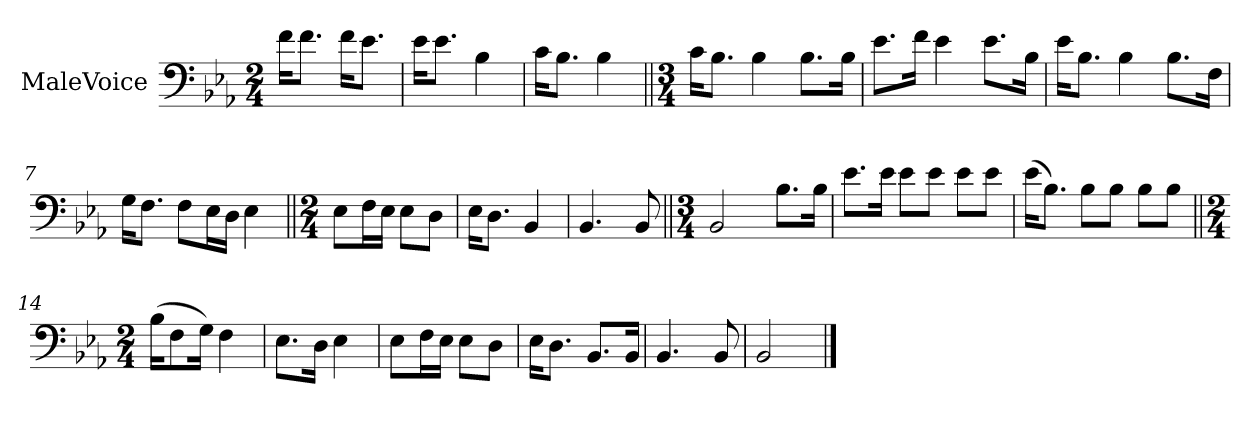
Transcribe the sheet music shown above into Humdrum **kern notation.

**kern
*part1
*staff1
*I"MaleVoice
*clefF4
*k[b-e-a-]
*M2/4
*MM84
=
16f\KL
8.f\J
16f\KL
8.e-\J
=2
16e-\KL
8.e-\J
4B-
=3
16c\KL
8.B-\J
4B-
=4||
*M3/4
16c\KL
8.B-\J
4B-
8.B-\L
16B-\Jk
=5
8.e-\L
16f\Jk
4e-
8.e-\L
16B-\Jk
=6
16e-\KL
8.B-\J
4B-
8.B-\L
16F\Jk
=7
16G\KL
8.F\J
8F\L
16E-\L
16D\JJ
4E-
=8||
*M2/4
8E-\L
16F\L
16E-\JJ
8E-\L
8D\J
=9
16E-\KL
8.D\J
4BB-
=10
4.BB-
8BB-
=11||
*M3/4
2BB-
8.B-\L
16B-\Jk
=12
8.e-\L
16e-\Jk
8e-\L
8e-\J
8e-\L
8e-\J
=13
(16e-\KL
8.B-\J)
8B-\L
8B-\J
8B-\L
8B-\J
=14||
*M2/4
(16B-\KL
8F\
16G\Jk)
4F
=15
8.E-\L
16D\Jk
4E-
=16
8E-\L
16F\L
16E-\JJ
8E-\L
8D\J
=17
16E-\KL
8.D\J
8.BB-/L
16BB-/Jk
=18
4.BB-
8BB-
=19
2BB-
==
*-
